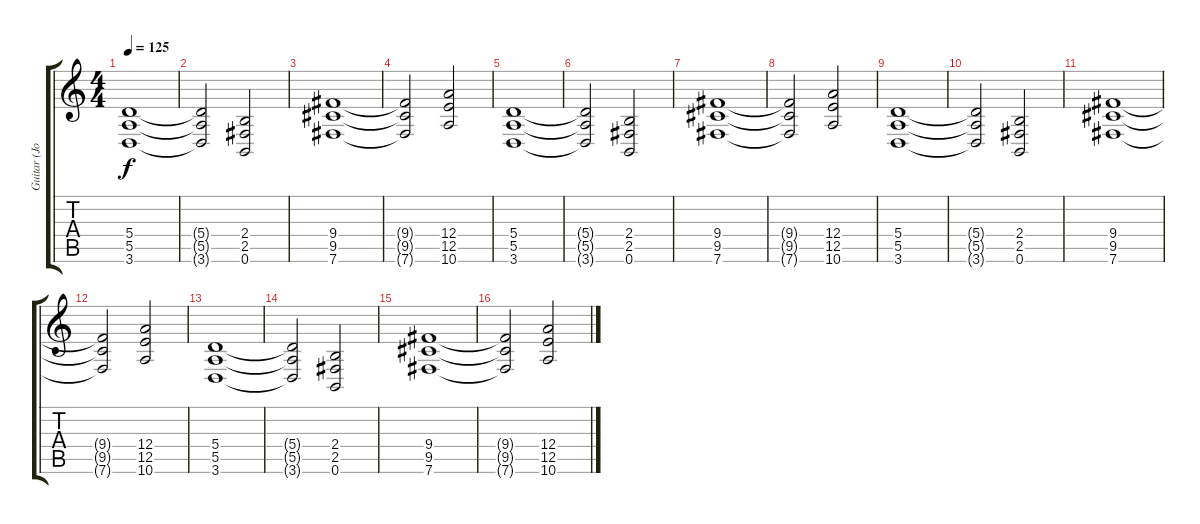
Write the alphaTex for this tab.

\track ("Guitar (Johan Goderberg)" "Guitar (Jo") {instrument distortionguitar}
\staff {score tabs}
\tuning (B3 Gb3 D3 A2 E2 B1) {hide}
\ts (4 4)
\tempo 125
\clef g2
\ks c
(5.4 5.5 3.6).1{dy f} |
(5.4{t} 5.5{t} 3.6{t}).2 (2.4 2.5 0.6).2 |
(9.4 9.5 7.6).1 |
(9.4{t} 9.5{t} 7.6{t}).2 (12.4 12.5 10.6).2 |
(5.4 5.5 3.6).1 |
(5.4{t} 5.5{t} 3.6{t}).2 (2.4 2.5 0.6).2 |
(9.4 9.5 7.6).1 |
(9.4{t} 9.5{t} 7.6{t}).2 (12.4 12.5 10.6).2 |
(5.4 5.5 3.6).1 |
(5.4{t} 5.5{t} 3.6{t}).2 (2.4 2.5 0.6).2 |
(9.4 9.5 7.6).1 |
(9.4{t} 9.5{t} 7.6{t}).2 (12.4 12.5 10.6).2 |
(5.4 5.5 3.6).1 |
(5.4{t} 5.5{t} 3.6{t}).2 (2.4 2.5 0.6).2 |
(9.4 9.5 7.6).1 |
(9.4{t} 9.5{t} 7.6{t}).2 (12.4 12.5 10.6).2
